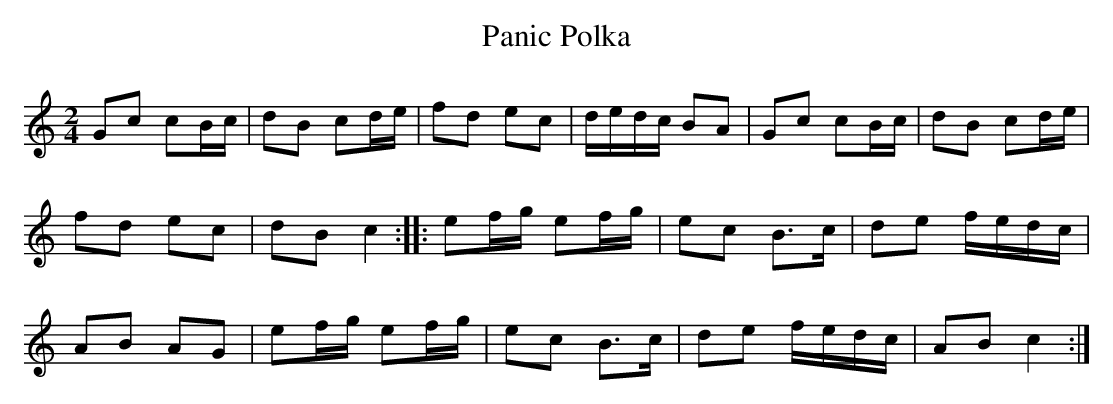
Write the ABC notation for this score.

X:1
T:Panic Polka
M:2/4
L:1/8
K:C
Gc cB/c/ | dB cd/e/ | fd ec | d/e/d/c/ BA | Gc cB/c/ | dB cd/e/ |
fd ec | dB c2 :: ef/g/ ef/g/ | ec B>c | de f/e/d/c/ |
AB AG | ef/g/ ef/g/ | ec B>c | de f/e/d/c/ | AB c2 :|
